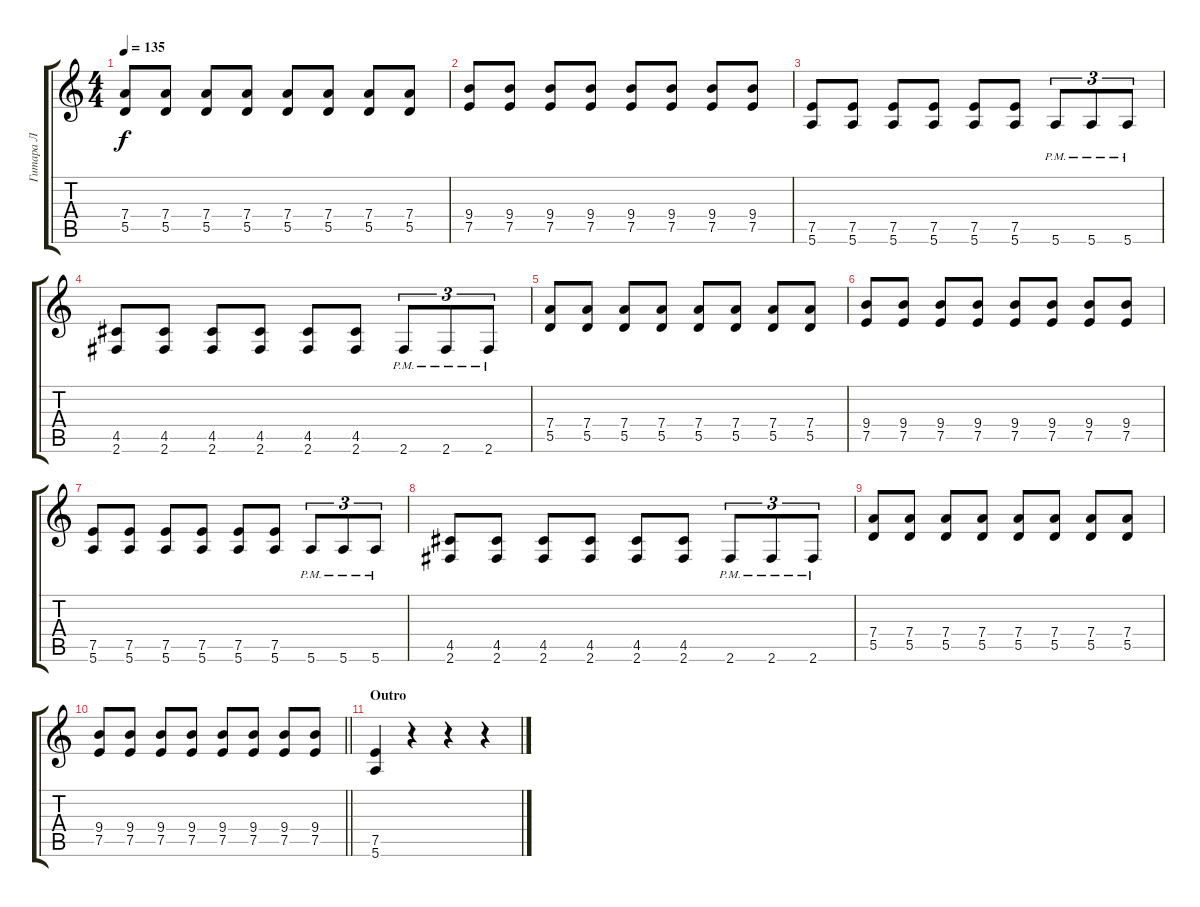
\track ("Гитара Л" "Гитара Л") {instrument distortionguitar}
\staff {score tabs}
\tuning (E4 B3 G3 D3 A2 E2) {hide}
\ts (4 4)
\tempo 135
\clef g2
\ks c
(7.4 5.5).8{dy f} (7.4 5.5).8 (7.4 5.5).8 (7.4 5.5).8 (7.4 5.5).8 (7.4 5.5).8 (7.4 5.5).8 (7.4 5.5).8 |
(9.4 7.5).8 (9.4 7.5).8 (9.4 7.5).8 (9.4 7.5).8 (9.4 7.5).8 (9.4 7.5).8 (9.4 7.5).8 (9.4 7.5).8 |
(7.5 5.6).8 (7.5 5.6).8 (7.5 5.6).8 (7.5 5.6).8 (7.5 5.6).8 (7.5 5.6).8 5.6{pm}.8{tu (3 2)} 5.6{pm}.8{tu (3 2)} 5.6{pm}.8{tu (3 2)} |
(4.5 2.6).8 (4.5 2.6).8 (4.5 2.6).8 (4.5 2.6).8 (4.5 2.6).8 (4.5 2.6).8 2.6{pm}.8{tu (3 2)} 2.6{pm}.8{tu (3 2)} 2.6{pm}.8{tu (3 2)} |
(7.4 5.5).8 (7.4 5.5).8 (7.4 5.5).8 (7.4 5.5).8 (7.4 5.5).8 (7.4 5.5).8 (7.4 5.5).8 (7.4 5.5).8 |
(9.4 7.5).8 (9.4 7.5).8 (9.4 7.5).8 (9.4 7.5).8 (9.4 7.5).8 (9.4 7.5).8 (9.4 7.5).8 (9.4 7.5).8 |
(7.5 5.6).8 (7.5 5.6).8 (7.5 5.6).8 (7.5 5.6).8 (7.5 5.6).8 (7.5 5.6).8 5.6{pm}.8{tu (3 2)} 5.6{pm}.8{tu (3 2)} 5.6{pm}.8{tu (3 2)} |
(4.5 2.6).8 (4.5 2.6).8 (4.5 2.6).8 (4.5 2.6).8 (4.5 2.6).8 (4.5 2.6).8 2.6{pm}.8{tu (3 2)} 2.6{pm}.8{tu (3 2)} 2.6{pm}.8{tu (3 2)} |
(7.4 5.5).8 (7.4 5.5).8 (7.4 5.5).8 (7.4 5.5).8 (7.4 5.5).8 (7.4 5.5).8 (7.4 5.5).8 (7.4 5.5).8 |
\barLineRight lightlight
(9.4 7.5).8 (9.4 7.5).8 (9.4 7.5).8 (9.4 7.5).8 (9.4 7.5).8 (9.4 7.5).8 (9.4 7.5).8 (9.4 7.5).8 |
\section ("" "Outro")
(7.5 5.6).4 r.4 r.4 r.4
